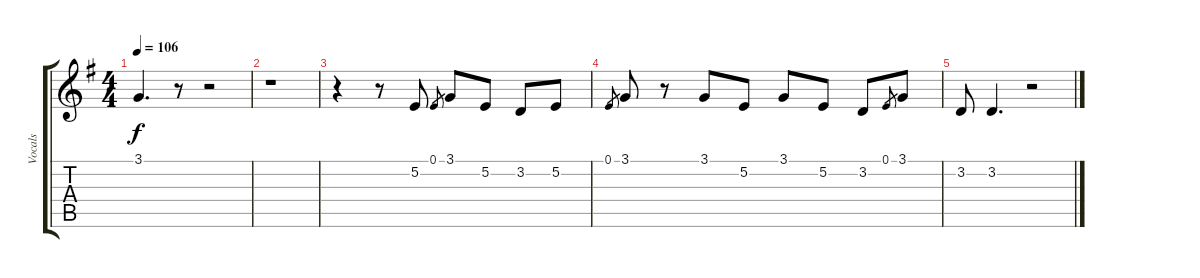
\track ("Vocals" "Vocals") {instrument tenorsax}
\staff {score tabs}
\tuning (E4 B3 G3 D3 A2 E2) {hide}
\ts (4 4)
\tempo 106
\clef g2
\ks g
3.1.4{d dy f} r.8 r.2 |
r.1 |
r.4 r.8 5.2.8 0.1.8{gr} 3.1.8 5.2.8 3.2.8 5.2.8 |
0.1.8{gr} 3.1.8 r.8 3.1.8 5.2.8 3.1.8 5.2.8 3.2.8 0.1.8{gr} 3.1.8 |
3.2.8 3.2.4{d} r.2
